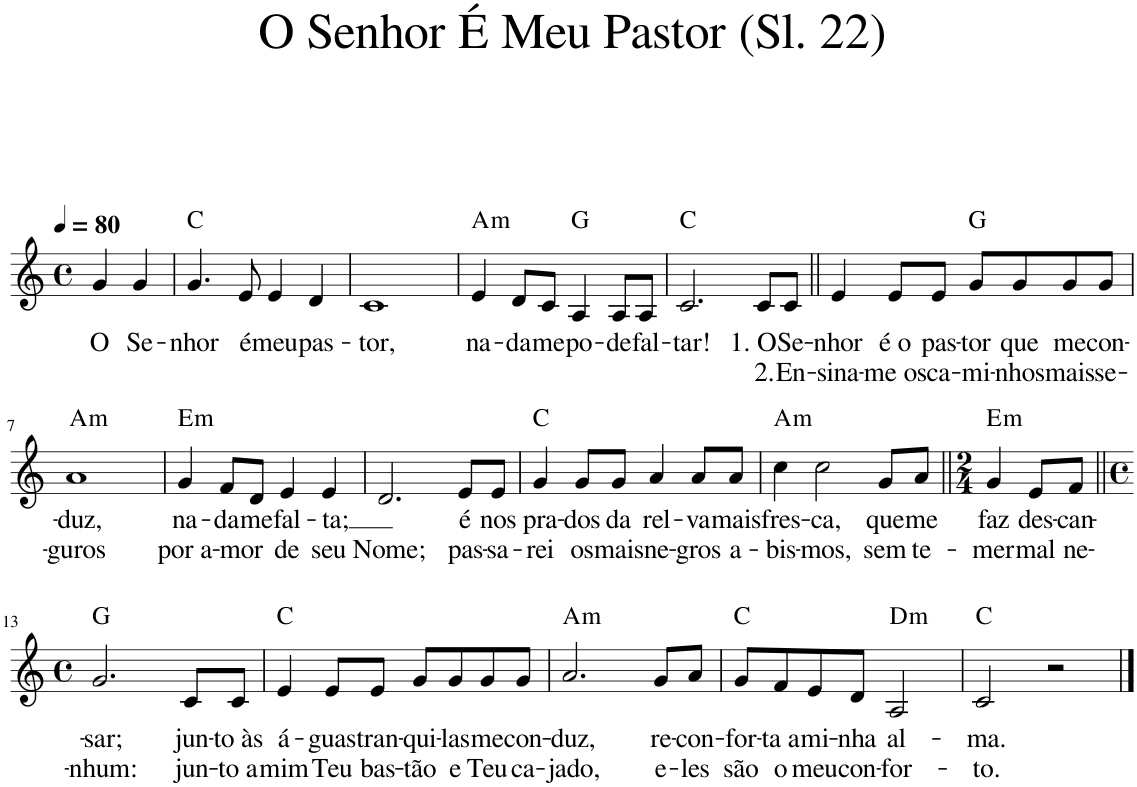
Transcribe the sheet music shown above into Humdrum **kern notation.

**kern	**text	**text	**harte
*part1	*part1	*part1	*part1
*staff1	*staff1	*staff1	*
*I"Voz	*	*	*
*I'Vo.	*	*	*
*clefG2	*	*	*
*k[]	*	*	*
*M4/4	*	*	*
*met(c)	*	*	*
*MM80	*	*	*
=1	=1	=1	=1
!	!LO:LY:b	!	!
4g/	O	.	.
!	!LO:LY:b	!	!
4g/	Se-	.	.
=2	=2	=2	=2
!	!LO:LY:b	!	!
4.g/	-nhor	.	C:maj
!	!LO:LY:b	!	!
8e/	é	.	.
!	!LO:LY:b	!	!
4e/	meu	.	.
!	!LO:LY:b	!	!
4d/	pas-	.	.
=3	=3	=3	=3
!	!LO:LY:b	!	!
1c	-tor,	.	.
=4	=4	=4	=4
!	!LO:LY:b	!	!LO:H:kt=m
4e/	na-	.	A:min
!	!LO:LY:b	!	!
8d/L	-da	.	.
!	!LO:LY:b	!	!
8c/J	me	.	.
!	!LO:LY:b	!	!
4A/	po-	.	G:maj
!	!LO:LY:b	!	!
8A/L	-de	.	.
!	!LO:LY:b	!	!
8A/J	fal-	.	.
=5	=5	=5	=5
!	!LO:LY:b	!	!
2.c/	-tar!	.	C:maj
!	!LO:LY:b	!LO:LY:b	!
8c/L	1. O	2.	.
!	!LO:LY:b	!LO:LY:b	!
8c/J	Se-	En-	.
=6||	=6||	=6||	=6||
!	!LO:LY:b	!LO:LY:b	!
4e/	-nhor	-sina-	.
!	!LO:LY:b	!LO:LY:b	!
8e/L	é o	-me os	.
!	!LO:LY:b	!LO:LY:b	!
8e/J	pas-	ca-	.
!	!LO:LY:b	!LO:LY:b	!
8g/L	-tor	-mi-	G:maj
!	!LO:LY:b	!LO:LY:b	!
8g/	que	-nhos	.
!	!LO:LY:b	!LO:LY:b	!
8g/	me	mais	.
!	!LO:LY:b	!LO:LY:b	!
8g/J	con-	se-	.
!!LO:LB:g=z
=7	=7	=7	=7
!	!LO:LY:b	!LO:LY:b	!LO:H:kt=m
1a	-duz,	-guros	A:min
=8	=8	=8	=8
!	!LO:LY:b	!LO:LY:b	!LO:H:kt=m
4g/	na-	por a-	E:min
!	!LO:LY:b	!LO:LY:b	!
8f/L	-da	-mor	.
!	!LO:LY:b	!	!
8d/J	me	.	.
!	!LO:LY:b	!LO:LY:b	!
4e/	fal-	de	.
!	!LO:LY:b	!LO:LY:b	!
4e/	-ta;	seu	.
=9	=9	=9	=9
!	!	!LO:LY:b	!
2.d/	.	Nome;	.
!	!LO:LY:b	!LO:LY:b	!
8e/L	é	pas-	.
!	!LO:LY:b	!LO:LY:b	!
8e/J	nos	-sa-	.
=10	=10	=10	=10
!	!LO:LY:b	!LO:LY:b	!
4g/	pra-	-rei	C:maj
!	!LO:LY:b	!LO:LY:b	!
8g/L	-dos	os	.
!	!LO:LY:b	!LO:LY:b	!
8g/J	da	mais	.
!	!LO:LY:b	!LO:LY:b	!
4a/	rel-	ne-	.
!	!LO:LY:b	!LO:LY:b	!
8a/L	-va	-gros	.
!	!LO:LY:b	!LO:LY:b	!
8a/J	mais	a-	.
=11	=11	=11	=11
!	!LO:LY:b	!LO:LY:b	!LO:H:kt=m
4cc\	fres-	-bis-	A:min
!	!LO:LY:b	!LO:LY:b	!
2cc\	-ca,	-mos,	.
!	!LO:LY:b	!LO:LY:b	!
8g/L	que	sem	.
!	!LO:LY:b	!LO:LY:b	!
8a/J	me	te-	.
=12||	=12||	=12||	=12||
*M2/4	*	*	*
!	!LO:LY:b	!LO:LY:b	!LO:H:kt=m
4g/	faz	-mer	E:min
!	!LO:LY:b	!LO:LY:b	!
8e/L	des-	mal	.
!	!LO:LY:b	!LO:LY:b	!
8f/J	-can-	ne-	.
!!LO:LB:g=z
=13||	=13||	=13||	=13||
*M4/4	*	*	*
*met(c)	*	*	*
!	!LO:LY:b	!LO:LY:b	!
2.g/	-sar;	-nhum:	G:maj
!	!LO:LY:b	!LO:LY:b	!
8c/L	jun-	jun-	.
!	!LO:LY:b	!LO:LY:b	!
8c/J	-to às	-to a	.
=14	=14	=14	=14
!	!LO:LY:b	!LO:LY:b	!
4e/	á-	mim	C:maj
!	!LO:LY:b	!LO:LY:b	!
8e/L	-guas	Teu	.
!	!LO:LY:b	!LO:LY:b	!
8e/J	tran-	bas-	.
!	!LO:LY:b	!LO:LY:b	!
8g/L	-qui-	-tão	.
!	!LO:LY:b	!LO:LY:b	!
8g/	-las	e	.
!	!LO:LY:b	!LO:LY:b	!
8g/	me	Teu	.
!	!LO:LY:b	!LO:LY:b	!
8g/J	con-	ca-	.
=15	=15	=15	=15
!	!LO:LY:b	!LO:LY:b	!LO:H:kt=m
2.a/	-duz,	-jado,	A:min
!	!LO:LY:b	!LO:LY:b	!
8g/L	re-	e-	.
!	!LO:LY:b	!LO:LY:b	!
8a/J	-con-	-les	.
=16	=16	=16	=16
!	!LO:LY:b	!LO:LY:b	!
8g/L	-for-	são	C:maj
!	!LO:LY:b	!LO:LY:b	!
8f/	-ta a	o	.
!	!LO:LY:b	!LO:LY:b	!
8e/	mi-	meu	.
!	!LO:LY:b	!LO:LY:b	!
8d/J	-nha	con-	.
!	!LO:LY:b	!LO:LY:b	!LO:H:kt=m
2A/	al-	-for-	D:min
=17	=17	=17	=17
!	!LO:LY:b	!LO:LY:b	!
2c/	-ma.	-to.	C:maj
2r	.	.	.
==	==	==	==
*-	*-	*-	*-
